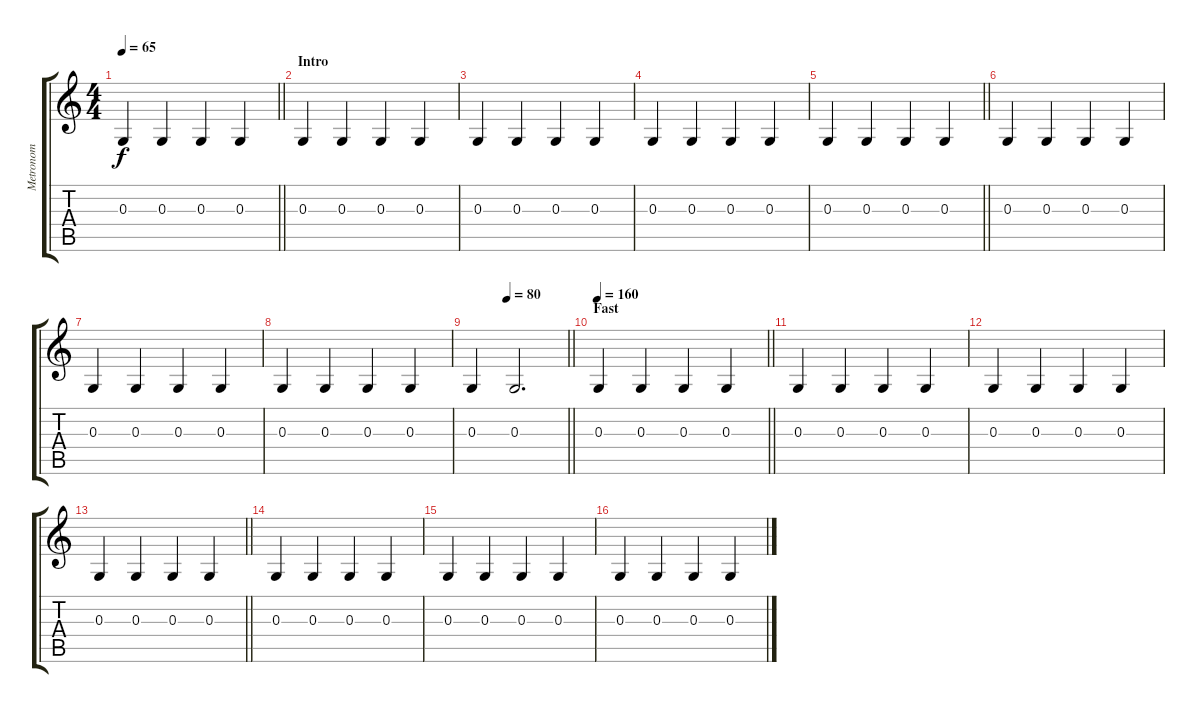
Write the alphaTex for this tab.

\track ("Metronom" "Metronom") {instrument woodblock}
\staff {score tabs}
\tuning (E4 B3 G3 D3 A2 E2) {hide}
\ts (4 4)
\tempo 65
\clef g2
\barLineRight lightlight
\ks c
0.3.4{dy f instrument woodblock} 0.3.4 0.3.4 0.3.4 |
\section ("" "Intro")
0.3.4 0.3.4 0.3.4 0.3.4 |
0.3.4 0.3.4 0.3.4 0.3.4 |
0.3.4 0.3.4 0.3.4 0.3.4 |
\barLineRight lightlight
0.3.4 0.3.4 0.3.4 0.3.4 |
0.3.4 0.3.4 0.3.4 0.3.4 |
0.3.4 0.3.4 0.3.4 0.3.4 |
0.3.4 0.3.4 0.3.4 0.3.4 |
\tempo (80 0.375)
\barLineRight lightlight
0.3.4 0.3.2{d} |
\section ("" "Fast")
\tempo 160
\barLineRight lightlight
0.3.4 0.3.4 0.3.4 0.3.4 |
\section ("" "")
0.3.4 0.3.4 0.3.4 0.3.4 |
0.3.4 0.3.4 0.3.4 0.3.4 |
\barLineRight lightlight
0.3.4 0.3.4 0.3.4 0.3.4 |
0.3.4 0.3.4 0.3.4 0.3.4 |
0.3.4 0.3.4 0.3.4 0.3.4 |
0.3.4 0.3.4 0.3.4 0.3.4
